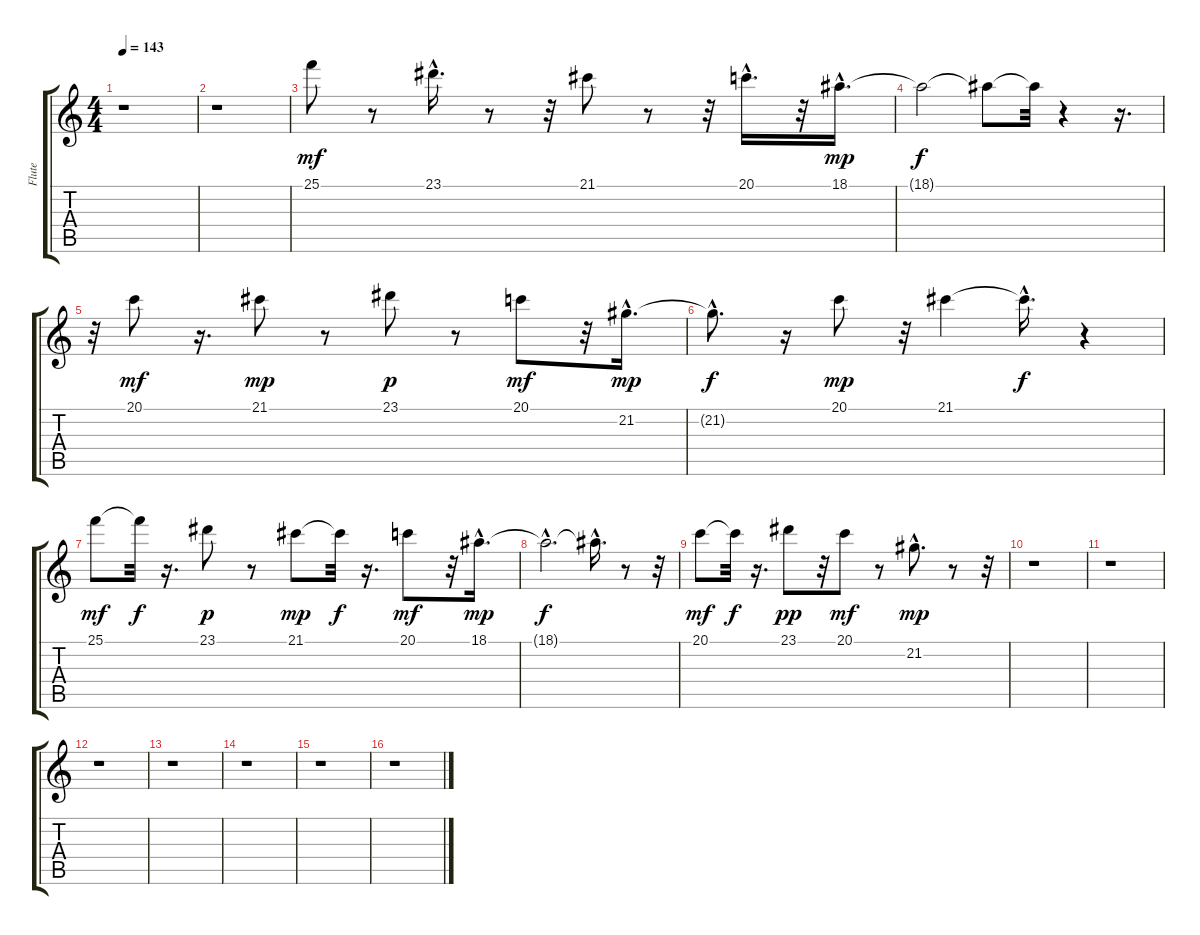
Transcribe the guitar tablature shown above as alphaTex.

\track ("Flute" "Flute") {instrument flute}
\staff {score tabs}
\tuning (E4 B3 G3 D3 A2 E2) {hide}
\ts (4 4)
\tempo 143
\clef g2
\ks c
r.1{dy mf instrument flute} |
r.1 |
25.1.8 r.8 23.1{hac}.16{d} r.8 r.32 21.1.8 r.8 r.32 20.1{hac}.16{d} r.32 18.1{hac}.16{d dy mp} |
18.1{t}.2{dy f} 18.1{t}.8 18.1{t}.32 r.4 r.16{d} |
r.32 20.1.8{dy mf} r.16{d} 21.1.8{dy mp} r.8 23.1.8{dy p} r.8 20.1.8{dy mf} r.32 21.2{hac}.16{d dy mp} |
21.2{hac t}.8{d dy f} r.16 20.1.8{dy mp} r.32 21.1.4 21.1{hac t}.16{d dy f} r.4 |
25.1.8{dy mf} 25.1{t}.32{dy f} r.16{d} 23.1.8{dy p} r.8 21.1.8{dy mp} 21.1{t}.32{dy f} r.16{d} 20.1.8{dy mf} r.32 18.1{hac}.16{d dy mp} |
18.1{hac t}.2{d dy f} 18.1{hac t}.16{d} r.8 r.32 |
20.1.8{dy mf} 20.1{t}.32{dy f} r.16{d} 23.1.8{dy pp} r.32 20.1.8{dy mf} r.8 21.2{hac}.8{d dy mp} r.8 r.32 |
r.1 |
r.1 |
r.1 |
r.1 |
r.1 |
r.1 |
r.1
